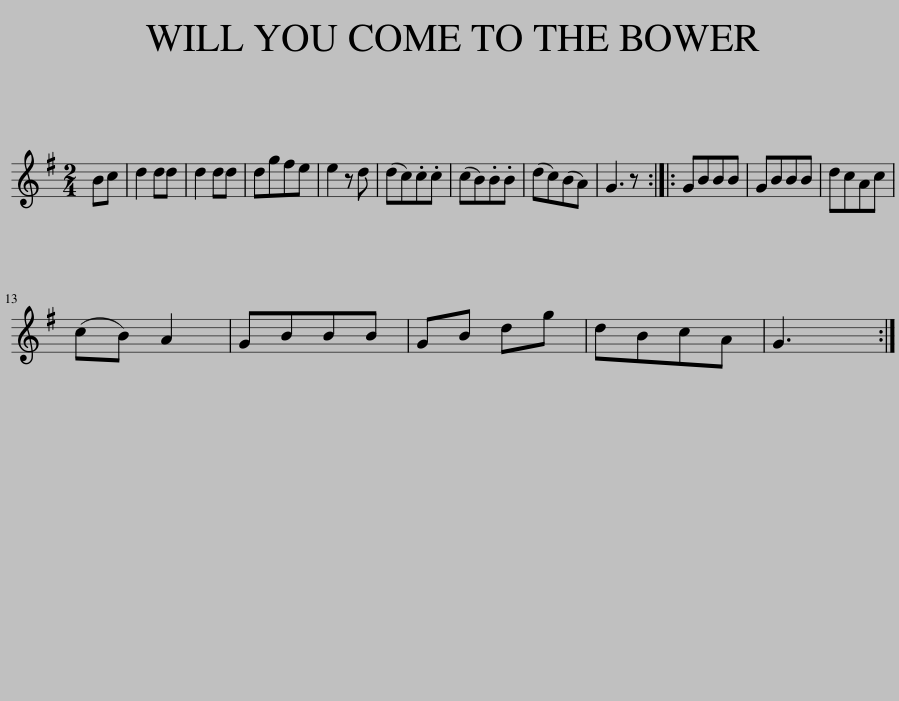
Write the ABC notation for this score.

X:1
L:1/8
M:2/4
I:linebreak $
K:G
V:1 treble
V:1
 Bc | d2 dd | d2 dd | dgfe | e2 z d | %5
 (dc).c.c | (cB).B.B | (dc)(BA) | G3 z :: GBBB | %10
 GBBB | dcAc |$ (cB) A2 | GBBB | GB dg | %15
 dBcA | G3 :| %17
